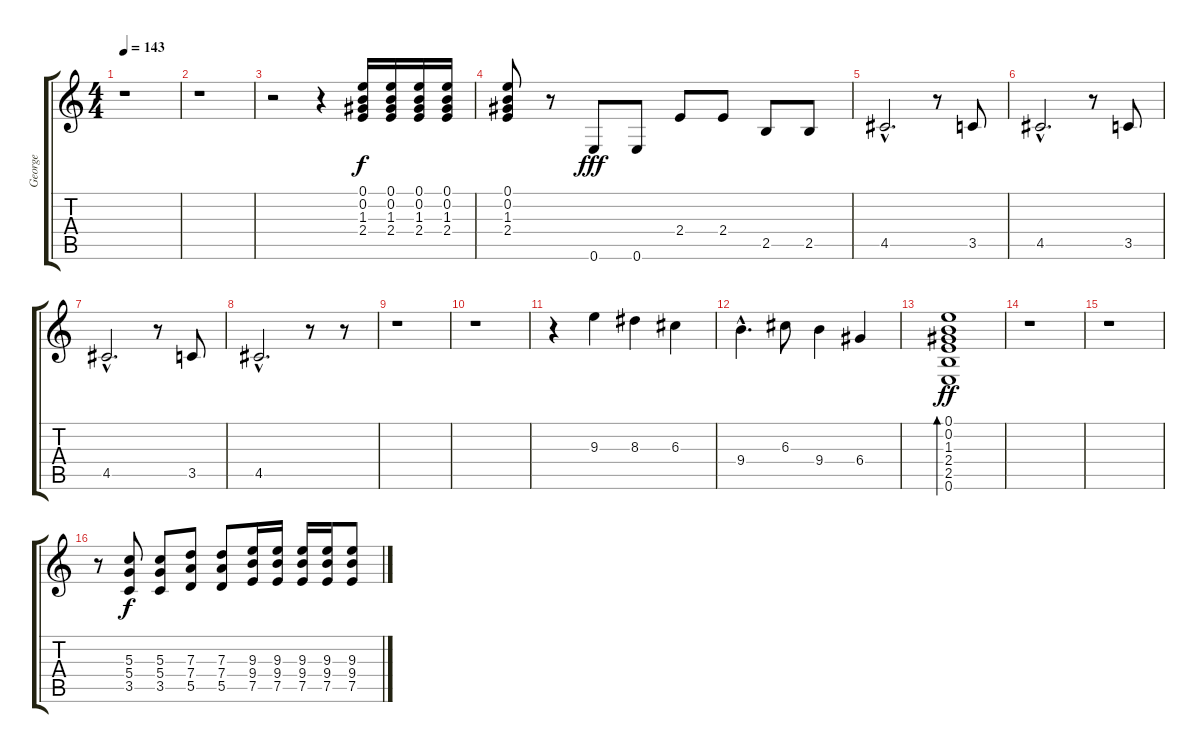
\track ("George" "George") {instrument electricguitarclean}
\staff {score tabs}
\tuning (E4 B3 G3 D3 A2 E2) {hide}
\ts (4 4)
\tempo 143
\clef g2
\ks c
r.1{dy f} |
r.1 |
r.2 r.4 (0.1 0.2 1.3 2.4).16 (0.1 0.2 1.3 2.4).16 (0.1 0.2 1.3 2.4).16 (0.1 0.2 1.3 2.4).16 |
(0.1 0.2 1.3 2.4).8 r.8 0.6.8{dy fff volume 16} 0.6.8 2.4.8 2.4.8 2.5.8 2.5.8 |
4.5{hac}.2{d} r.8 3.5.8 |
4.5{hac}.2{d} r.8 3.5.8 |
4.5{hac}.2{d} r.8 3.5.8 |
4.5{hac}.2{d} r.8 r.8 |
r.1 |
r.1 |
r.4 9.3.4 8.3.4 6.3.4 |
9.4{hac}.4{d} 6.3.8 9.4.4 6.4.4 |
(0.1 0.2 1.3 2.4 2.5 0.6).1{bd 30 dy ff} |
r.1 |
r.1 |
r.8 (5.3 5.4 3.5).8{dy f} (5.3 5.4 3.5).8 (7.3 7.4 5.5).8 (7.3 7.4 5.5).8 (9.3 9.4 7.5).16 (9.3 9.4 7.5).16 (9.3 9.4 7.5).16 (9.3 9.4 7.5).16 (9.3 9.4 7.5).8
